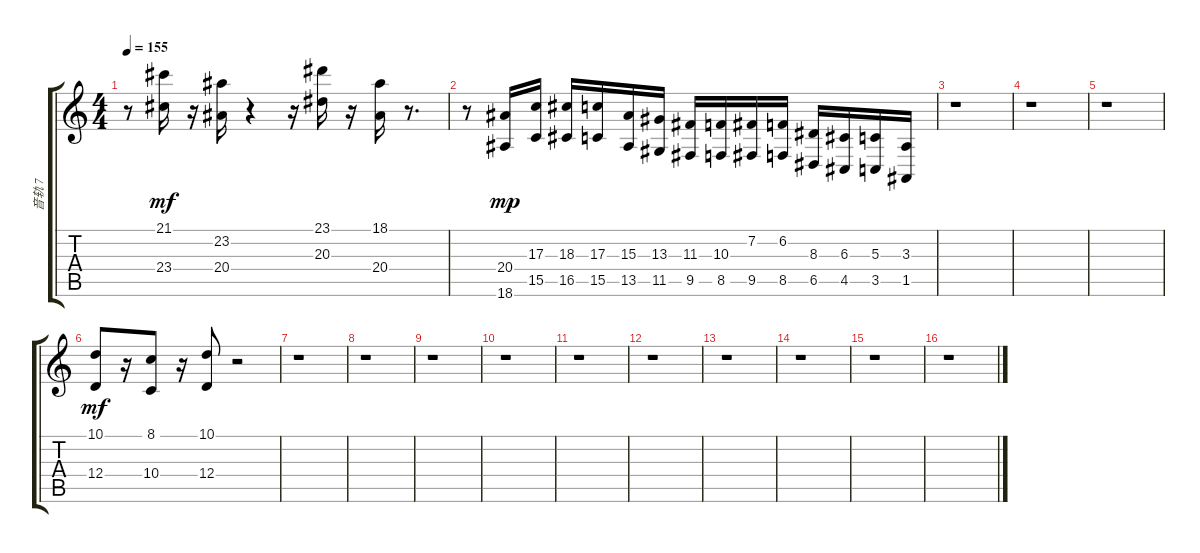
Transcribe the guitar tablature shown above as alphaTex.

\track ("音轨 7" "音轨 7") {instrument synthbrass1}
\staff {score tabs}
\tuning (E4 B3 G3 D3 A2 E2) {hide}
\ts (4 4)
\tempo 155
\clef g2
\ks c
r.8{dy mf} (21.1 23.4).16 r.16 (23.2 20.4).16 r.4 r.16 (23.1 20.3).16 r.16 (18.1 20.4).16 r.8{d} |
r.8 (20.4 18.6).16{dy mp} (17.3 15.5).16 (18.3 16.5).16 (17.3 15.5).16 (15.3 13.5).16 (13.3 11.5).16 (11.3 9.5).16 (10.3 8.5).16 (7.2 9.5).16 (6.2 8.5).16 (8.3 6.5).16 (6.3 4.5).16 (5.3 3.5).16 (3.3 1.5).16 |
r.1 |
r.1 |
r.1 |
(10.1 12.4).8{dy mf} r.16 (8.1 10.4).8 r.16 (10.1 12.4).8 r.2 |
r.1 |
r.1 |
r.1 |
r.1 |
r.1 |
r.1 |
r.1 |
r.1 |
r.1 |
r.1
